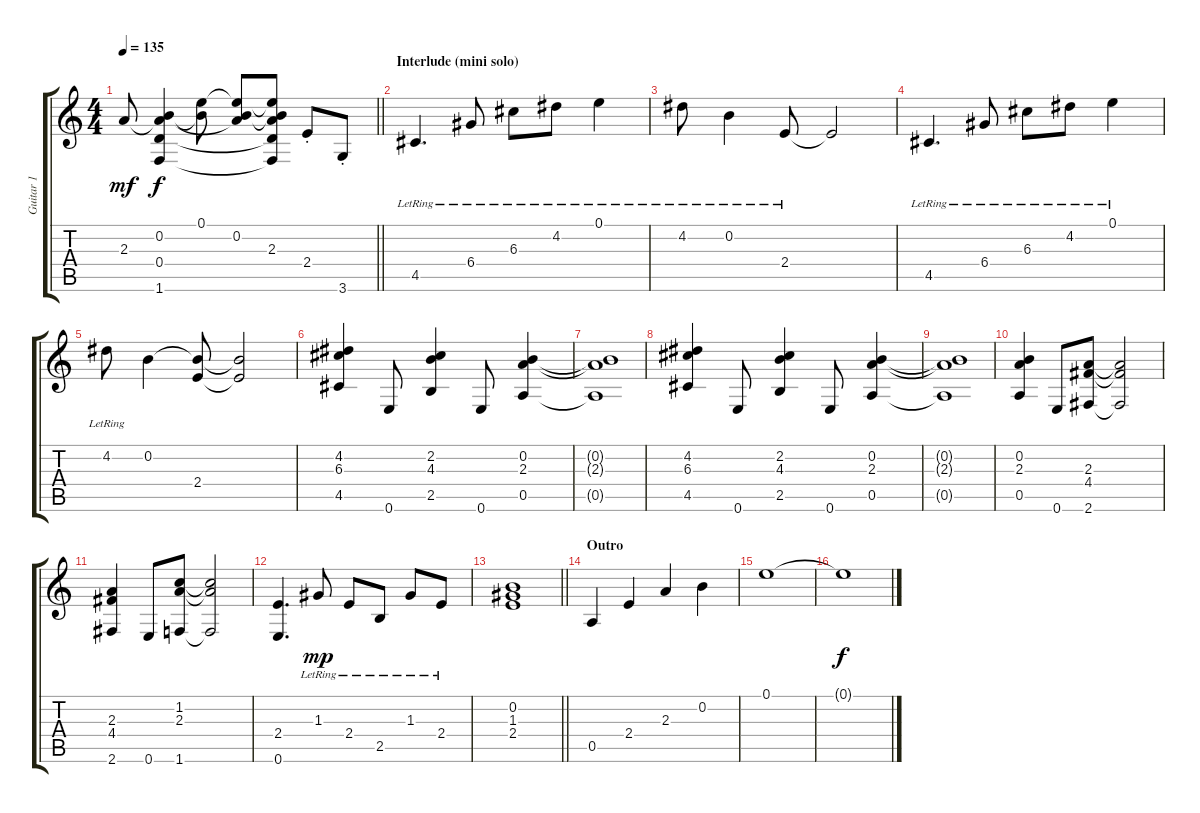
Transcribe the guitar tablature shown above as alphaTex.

\track ("Guitar 1" "Guitar 1") {instrument acousticguitarsteel}
\staff {score tabs}
\tuning (E4 B3 G3 D3 A2 E2) {hide}
\ts (4 4)
\tempo 135
\clef g2
\barLineRight lightlight
\ks c
2.3.8{dy mf} (0.2 2.3{t} 0.4{t} 1.6{t}).4{dy f} (0.1 0.2{t}).8 (0.1{t} 0.2 2.3{t}).8 (0.1{t} 0.2{t} 2.3 0.4{t} 1.6{t}).8 2.4{st}.8 3.6{st}.8 |
\section ("" "Interlude (mini solo)")
4.5{lr}.4{d} 6.4{lr}.8 6.3{lr}.8 4.2{lr}.8 0.1{lr}.4 |
4.2{lr}.8 0.2{lr}.4 2.4{lr}.8 2.4{t}.2 |
4.5{lr}.4{d} 6.4{lr}.8 6.3{lr}.8 4.2{lr}.8 0.1{lr}.4 |
4.2{lr}.8 0.2.4 (0.2{t} 2.4).8 (0.2{t} 2.4{t}).2 |
(4.2 6.3 4.5).4 0.6.8 (2.2 4.3 2.5).4 0.6.8 (0.2 2.3 0.5).4 |
(0.2{t} 2.3{t} 0.5{t}).1 |
(4.2 6.3 4.5).4 0.6.8 (2.2 4.3 2.5).4 0.6.8 (0.2 2.3 0.5).4 |
(0.2{t} 2.3{t} 0.5{t}).1 |
(0.2 2.3 0.5).4 0.6.8 (2.3 4.4 2.6).8 (2.3{t} 4.4{t} 2.6{t}).2 |
(2.3 4.4 2.6).4 0.6.8 (1.2 2.3 1.6).8 (1.2{t} 2.3{t} 1.6{t}).2 |
(2.4 0.6).4{d} 1.3{lr}.8{dy mp} 2.4{lr}.8 2.5{lr}.8 1.3{lr}.8 2.4{lr}.8 |
\barLineRight lightlight
(0.2 1.3 2.4).1 |
\section ("" "Outro")
0.5.4 2.4.4 2.3.4 0.2.4 |
0.1.1 |
0.1{t}.1{dy f}
